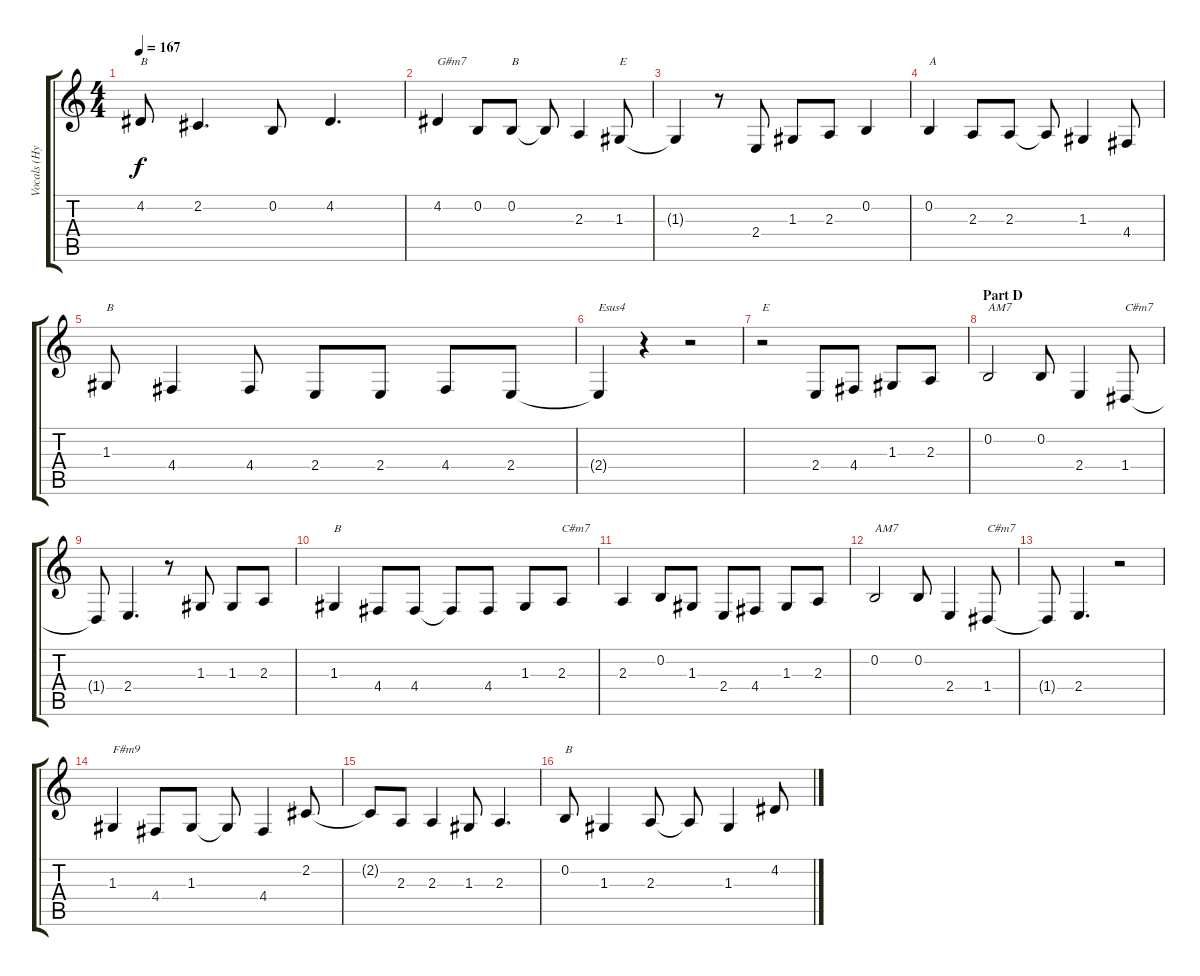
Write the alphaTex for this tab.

\track ("Vocals (Hyde)" "Vocals (Hy") {mute instrument altosax}
\staff {score tabs}
\tuning (E4 B3 G3 D3 A2 E2) {hide}
\ts (4 4)
\tempo 167
\clef g2
\ks c
4.2{t}.8{txt "B" dy f} 2.2.4{d} 0.2.8 4.2.4{d} |
4.2.4{txt "G#m7"} 0.2.8 0.2.8{txt "B"} 0.2{t}.8 2.3.4 1.3.8{txt "E"} |
1.3{t}.4 r.8 2.4.8 1.3.8 2.3.8 0.2.4 |
0.2.4{txt "A"} 2.3.8 2.3.8 2.3{t}.8 1.3.4 4.4.8 |
1.3.8{txt "B"} 4.4.4 4.4.8 2.4.8 2.4.8 4.4.8 2.4.8 |
2.4{t}.4{txt "Esus4"} r.4 r.2 |
r.2{txt "E"} 2.4.8 4.4.8 1.3.8 2.3.8 |
\section ("" "Part D")
0.2.2{txt "AM7"} 0.2.8 2.4.4 1.4.8{txt "C#m7"} |
1.4{t}.8 2.4.4{d} r.8 1.3.8 1.3.8 2.3.8 |
1.3.4{txt "B"} 4.4.8 4.4.8 4.4{t}.8 4.4.8 1.3.8 2.3.8{txt "C#m7"} |
2.3.4 0.2.8 1.3.8 2.4.8 4.4.8 1.3.8 2.3.8 |
0.2.2{txt "AM7"} 0.2.8 2.4.4 1.4.8{txt "C#m7"} |
1.4{t}.8 2.4.4{d} r.2 |
1.3.4{txt "F#m9"} 4.4.8 1.3.8 1.3{t}.8 4.4.4 2.2.8 |
2.2{t}.8 2.3.8 2.3.4 1.3.8 2.3.4{d} |
0.2.8{txt "B"} 1.3.4 2.3.8 2.3{t}.8 1.3.4 4.2.8
